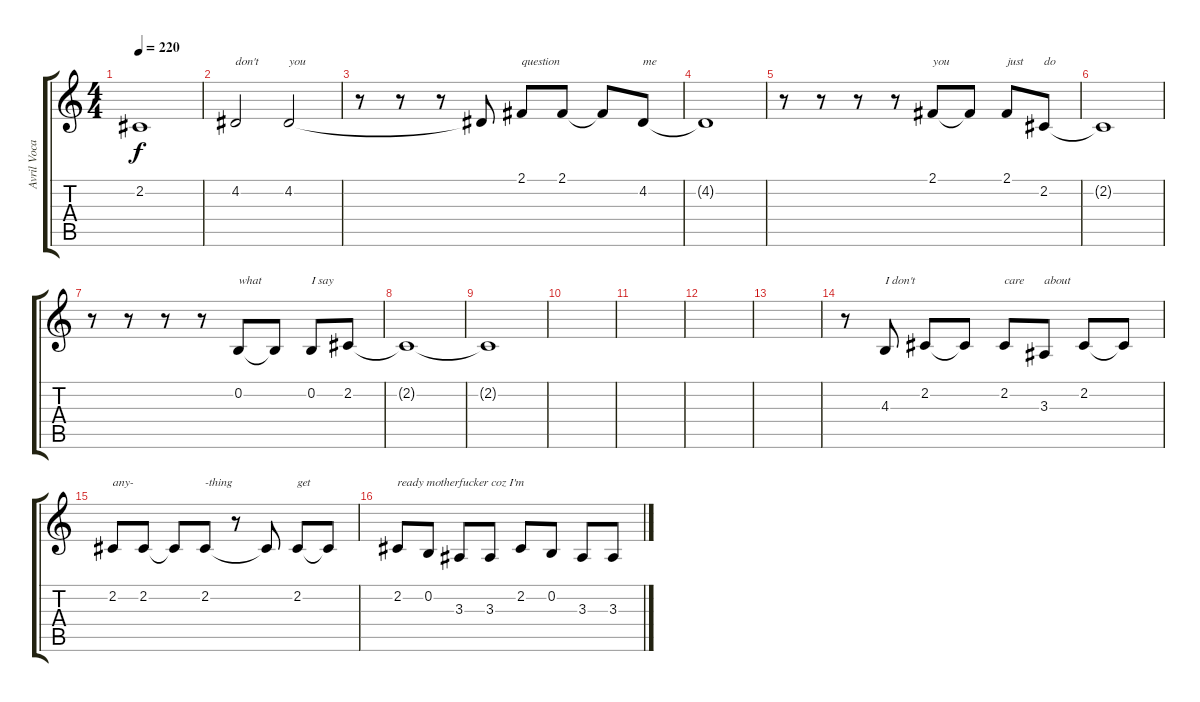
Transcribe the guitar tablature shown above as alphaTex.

\track ("Avril Vocals" "Avril Voca") {instrument clarinet}
\staff {score tabs}
\tuning (E4 B3 G3 D3 A2 E2) {hide}
\ts (4 4)
\tempo 220
\clef g2
\ks c
2.2{t}.1{dy f} |
4.2.2{txt "don't"} 4.2.2{txt "you"} |
r.8 r.8 r.8 4.2{t}.8 2.1.8{txt "question"} 2.1.8 2.1{t}.8 4.2.8{txt "me"} |
4.2{t}.1 |
r.8 r.8 r.8 r.8 2.1.8{txt "you"} 2.1{t}.8 2.1.8{txt "just"} 2.2.8{txt "do"} |
2.2{t}.1 |
r.8 r.8 r.8 r.8 0.2.8{txt "what"} 0.2{t}.8 0.2.8{txt "I say"} 2.2.8 |
2.2{t}.1 |
2.2{t}.1 |
|
|
|
|
r.8 4.3.8{txt "I don't"} 2.2.8 2.2{t}.8 2.2.8{txt "care"} 3.3.8{txt "about"} 2.2.8 2.2{t}.8 |
2.2.8{txt "any-"} 2.2.8 2.2{t}.8 2.2.8{txt "-thing"} r.8 2.2{t}.8 2.2.8{txt "get"} 2.2{t}.8 |
2.2.8{txt "ready motherfucker coz I'm"} 0.2.8 3.3.8 3.3.8 2.2.8 0.2.8 3.3.8 3.3.8
